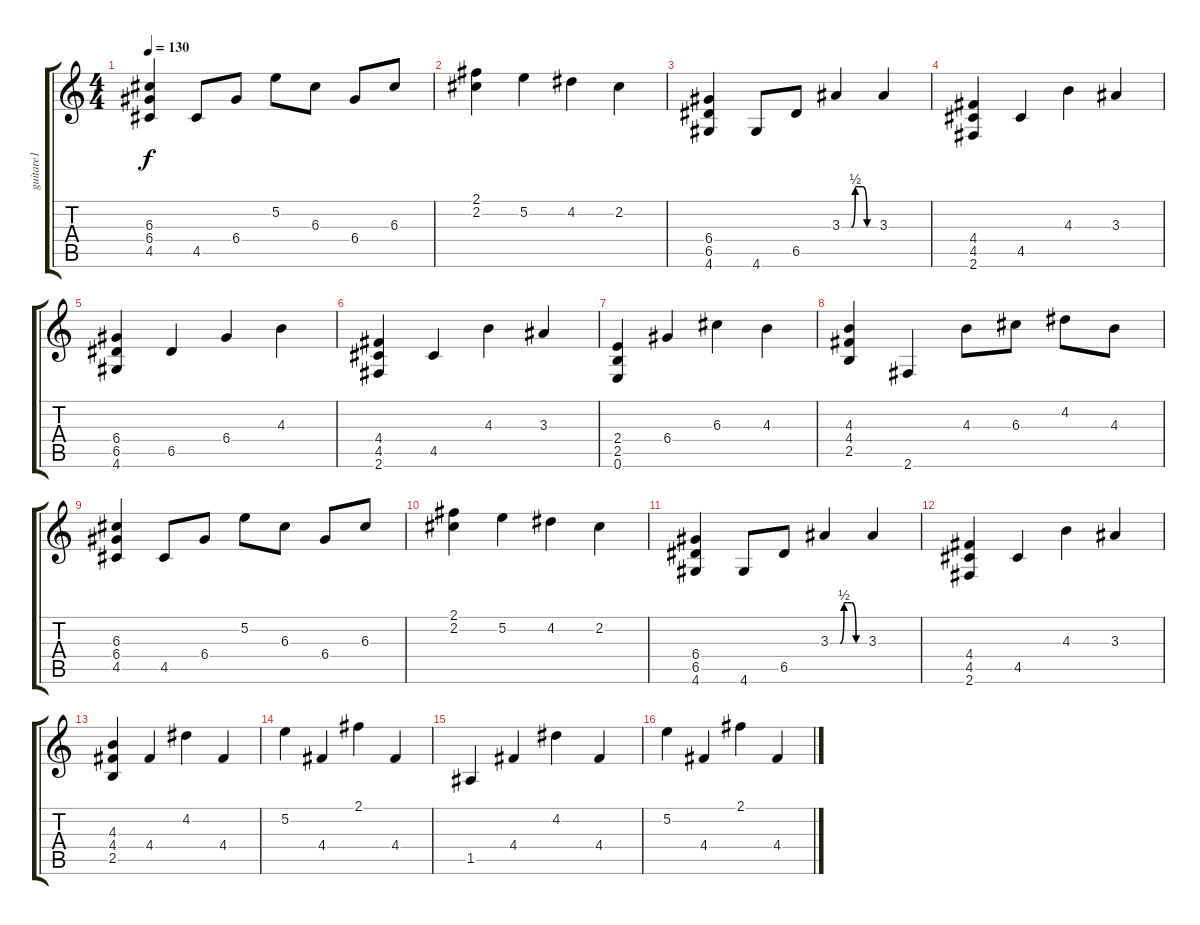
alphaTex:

\track ("guitare1" "guitare1") {instrument acousticguitarsteel}
\staff {score tabs}
\tuning (E4 B3 G3 D3 A2 E2) {hide}
\ts (4 4)
\tempo 130
\clef g2
\ks c
(6.3 6.4 4.5).4{dy f} 4.5.8 6.4.8 5.2.8 6.3.8 6.4.8 6.3.8 |
(2.1 2.2).4 5.2.4 4.2.4 2.2.4 |
(6.4 6.5 4.6).4 4.6.8 6.5.8 3.3{be (custom 0 0 15 0 17 0 24 2 30 2 37 2 45 0 60 0)}.4 3.3.4 |
(4.4 4.5 2.6).4 4.5.4 4.3.4 3.3.4 |
(6.4 6.5 4.6).4 6.5.4 6.4.4 4.3.4 |
(4.4 4.5 2.6).4 4.5.4 4.3.4 3.3.4 |
(2.4 2.5 0.6).4 6.4.4 6.3.4 4.3.4 |
(4.3 4.4 2.5).4 2.6.4 4.3.8 6.3.8 4.2.8 4.3.8 |
(6.3 6.4 4.5).4 4.5.8 6.4.8 5.2.8 6.3.8 6.4.8 6.3.8 |
(2.1 2.2).4 5.2.4 4.2.4 2.2.4 |
(6.4 6.5 4.6).4 4.6.8 6.5.8 3.3{be (custom 0 0 15 0 17 0 24 2 30 2 37 2 45 0 60 0)}.4 3.3.4 |
(4.4 4.5 2.6).4 4.5.4 4.3.4 3.3.4 |
(4.3 4.4 2.5).4 4.4.4 4.2.4 4.4.4 |
5.2.4 4.4.4 2.1.4 4.4.4 |
1.5.4 4.4.4 4.2.4 4.4.4 |
5.2.4 4.4.4 2.1.4 4.4.4
